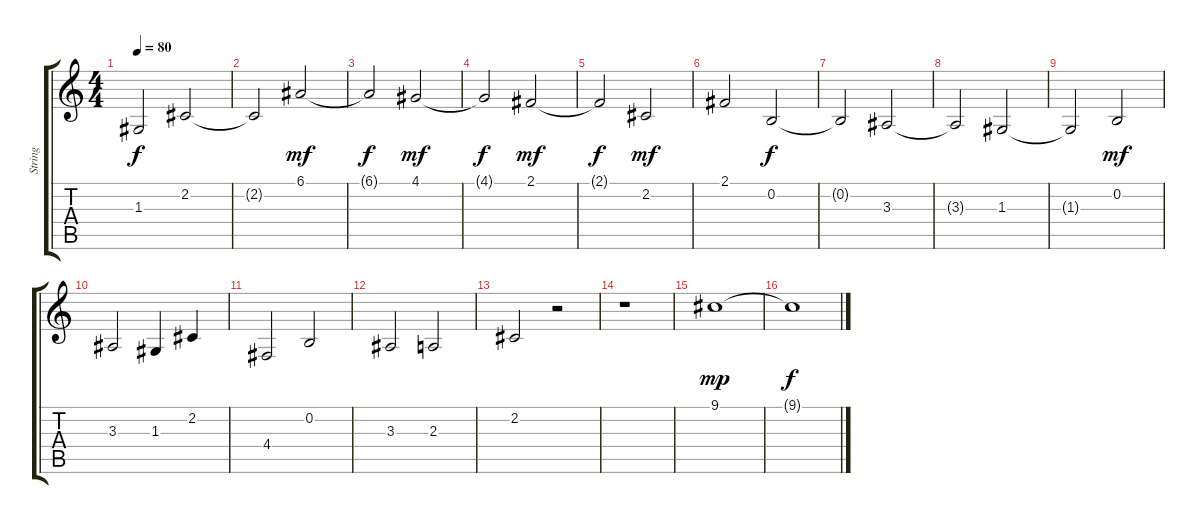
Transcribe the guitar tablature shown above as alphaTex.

\track ("String" "String") {instrument stringensemble2}
\staff {score tabs}
\tuning (E4 B3 G3 D3 A2 E2) {hide}
\ts (4 4)
\tempo 80
\clef g2
\ks c
1.3{t}.2{dy f} 2.2.2 |
2.2{t}.2 6.1.2{dy mf} |
6.1{t}.2{dy f} 4.1.2{dy mf} |
4.1{t}.2{dy f} 2.1.2{dy mf} |
2.1{t}.2{dy f} 2.2.2{dy mf} |
2.1.2 0.2.2{dy f} |
0.2{t}.2 3.3.2 |
3.3{t}.2 1.3.2 |
1.3{t}.2 0.2.2{dy mf} |
3.3.2 1.3.4 2.2.4 |
4.4.2 0.2.2 |
3.3.2 2.3.2 |
2.2.2 r.2 |
r.1 |
9.1.1{dy mp} |
9.1{t}.1{dy f}
